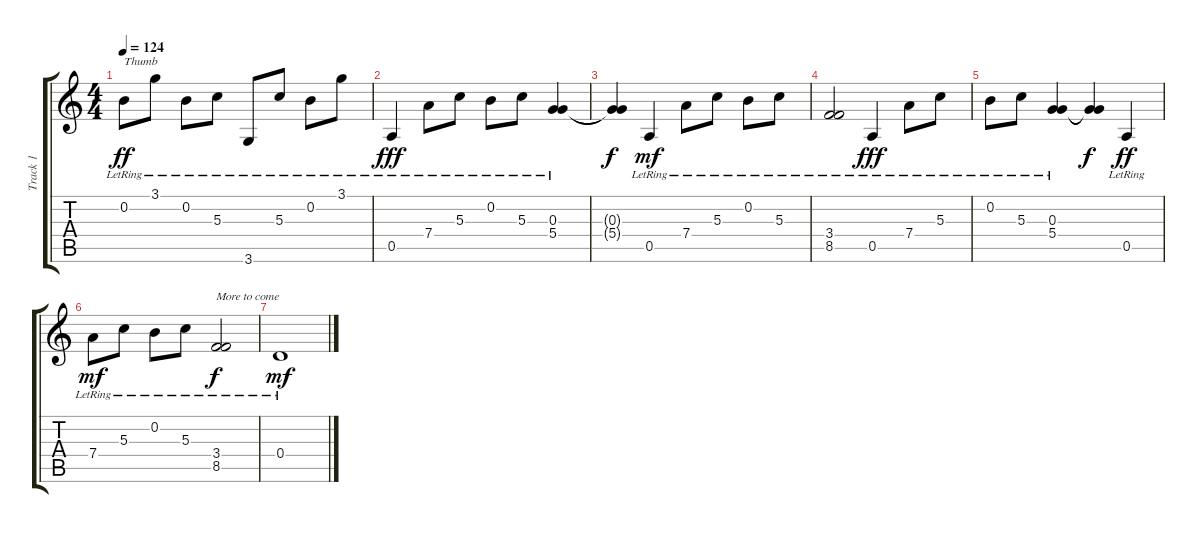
\track ("Track 1" "Track 1") {instrument acousticguitarsteel}
\staff {score tabs}
\tuning (E4 B3 G3 D3 A2 E2) {hide}
\ts (4 4)
\tempo 124
\clef g2
\ks c
0.2{lr}.8{txt "Thumb" dy ff} 3.1{lr}.8 0.2{lr}.8 5.3{lr}.8 3.6{lr}.8 5.3{lr}.8 0.2{lr}.8 3.1{lr}.8 |
0.5{lr}.4{dy fff} 7.4{lr}.8 5.3{lr}.8 0.2{lr}.8 5.3{lr}.8 (0.3{lr} 5.4{lr}).4 |
(0.3{t} 5.4{t}).4{dy f} 0.5{lr}.4{dy mf} 7.4{lr}.8 5.3{lr}.8 0.2{lr}.8 5.3{lr}.8 |
(3.4{lr} 8.5{lr}).2 0.5{lr}.4{dy fff} 7.4{lr}.8 5.3{lr}.8 |
0.2{lr}.8 5.3{lr}.8 (0.3{lr} 5.4{lr}).4 (0.3{t} 5.4{t}).4{dy f} 0.5{lr}.4{dy ff} |
7.4{lr}.8{dy mf} 5.3{lr}.8 0.2{lr}.8 5.3{lr}.8 (3.4{lr} 8.5{lr}).2{txt "More to come " dy f} |
0.4{lr}.1{dy mf}
